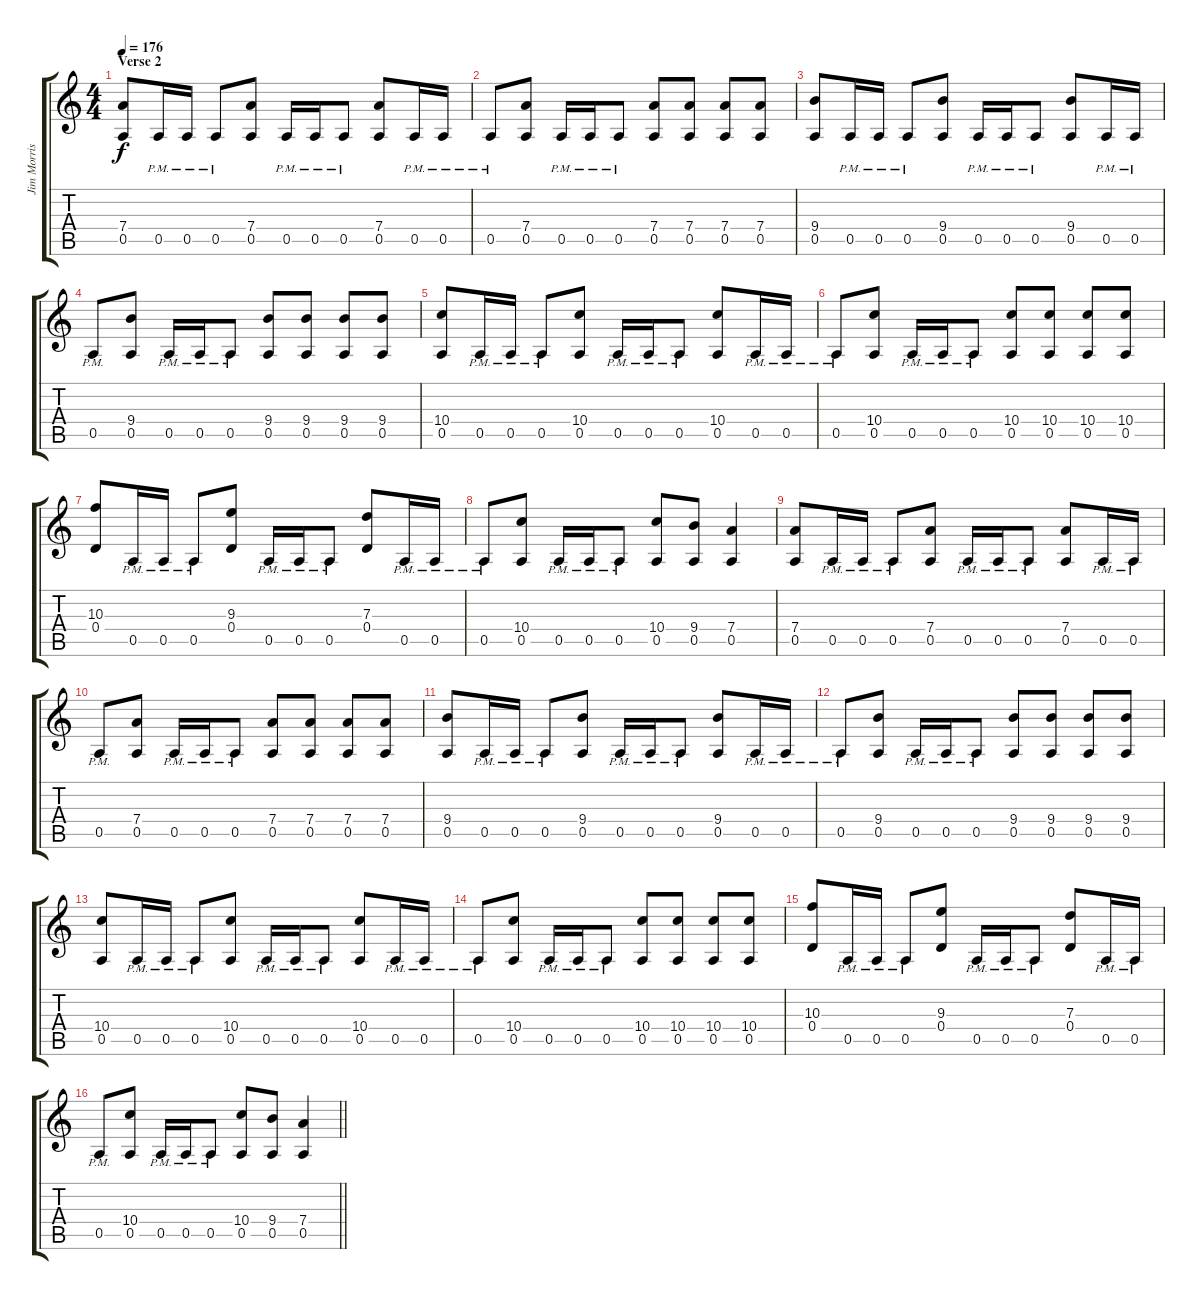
\track ("Jim Morris" "Jim Morris") {instrument electricguitarmuted}
\staff {score tabs}
\tuning (E4 B3 G3 D3 A2 E2) {hide}
\ts (4 4)
\section ("" "Verse 2")
\tempo 176
\clef g2
\ks c
(7.4 0.5).8{dy f} 0.5{pm}.16 0.5{pm}.16 0.5{pm}.8 (7.4 0.5).8 0.5{pm}.16 0.5{pm}.16 0.5{pm}.8 (7.4 0.5).8 0.5{pm}.16 0.5{pm}.16 |
0.5{pm}.8 (7.4 0.5).8 0.5{pm}.16 0.5{pm}.16 0.5{pm}.8 (7.4 0.5).8 (7.4 0.5).8 (7.4 0.5).8 (7.4 0.5).8 |
(9.4 0.5).8 0.5{pm}.16 0.5{pm}.16 0.5{pm}.8 (9.4 0.5).8 0.5{pm}.16 0.5{pm}.16 0.5{pm}.8 (9.4 0.5).8 0.5{pm}.16 0.5{pm}.16 |
0.5{pm}.8 (9.4 0.5).8 0.5{pm}.16 0.5{pm}.16 0.5{pm}.8 (9.4 0.5).8 (9.4 0.5).8 (9.4 0.5).8 (9.4 0.5).8 |
(10.4 0.5).8 0.5{pm}.16 0.5{pm}.16 0.5{pm}.8 (10.4 0.5).8 0.5{pm}.16 0.5{pm}.16 0.5{pm}.8 (10.4 0.5).8 0.5{pm}.16 0.5{pm}.16 |
0.5{pm}.8 (10.4 0.5).8 0.5{pm}.16 0.5{pm}.16 0.5{pm}.8 (10.4 0.5).8 (10.4 0.5).8 (10.4 0.5).8 (10.4 0.5).8 |
(10.3 0.4).8 0.5{pm}.16 0.5{pm}.16 0.5{pm}.8 (9.3 0.4).8 0.5{pm}.16 0.5{pm}.16 0.5{pm}.8 (7.3 0.4).8 0.5{pm}.16 0.5{pm}.16 |
0.5{pm}.8 (10.4 0.5).8 0.5{pm}.16 0.5{pm}.16 0.5{pm}.8 (10.4 0.5).8 (9.4 0.5).8 (7.4 0.5).4 |
(7.4 0.5).8 0.5{pm}.16 0.5{pm}.16 0.5{pm}.8 (7.4 0.5).8 0.5{pm}.16 0.5{pm}.16 0.5{pm}.8 (7.4 0.5).8 0.5{pm}.16 0.5{pm}.16 |
0.5{pm}.8 (7.4 0.5).8 0.5{pm}.16 0.5{pm}.16 0.5{pm}.8 (7.4 0.5).8 (7.4 0.5).8 (7.4 0.5).8 (7.4 0.5).8 |
(9.4 0.5).8 0.5{pm}.16 0.5{pm}.16 0.5{pm}.8 (9.4 0.5).8 0.5{pm}.16 0.5{pm}.16 0.5{pm}.8 (9.4 0.5).8 0.5{pm}.16 0.5{pm}.16 |
0.5{pm}.8 (9.4 0.5).8 0.5{pm}.16 0.5{pm}.16 0.5{pm}.8 (9.4 0.5).8 (9.4 0.5).8 (9.4 0.5).8 (9.4 0.5).8 |
(10.4 0.5).8 0.5{pm}.16 0.5{pm}.16 0.5{pm}.8 (10.4 0.5).8 0.5{pm}.16 0.5{pm}.16 0.5{pm}.8 (10.4 0.5).8 0.5{pm}.16 0.5{pm}.16 |
0.5{pm}.8 (10.4 0.5).8 0.5{pm}.16 0.5{pm}.16 0.5{pm}.8 (10.4 0.5).8 (10.4 0.5).8 (10.4 0.5).8 (10.4 0.5).8 |
(10.3 0.4).8 0.5{pm}.16 0.5{pm}.16 0.5{pm}.8 (9.3 0.4).8 0.5{pm}.16 0.5{pm}.16 0.5{pm}.8 (7.3 0.4).8 0.5{pm}.16 0.5{pm}.16 |
\barLineRight lightlight
0.5{pm}.8 (10.4 0.5).8 0.5{pm}.16 0.5{pm}.16 0.5{pm}.8 (10.4 0.5).8 (9.4 0.5).8 (7.4 0.5).4
